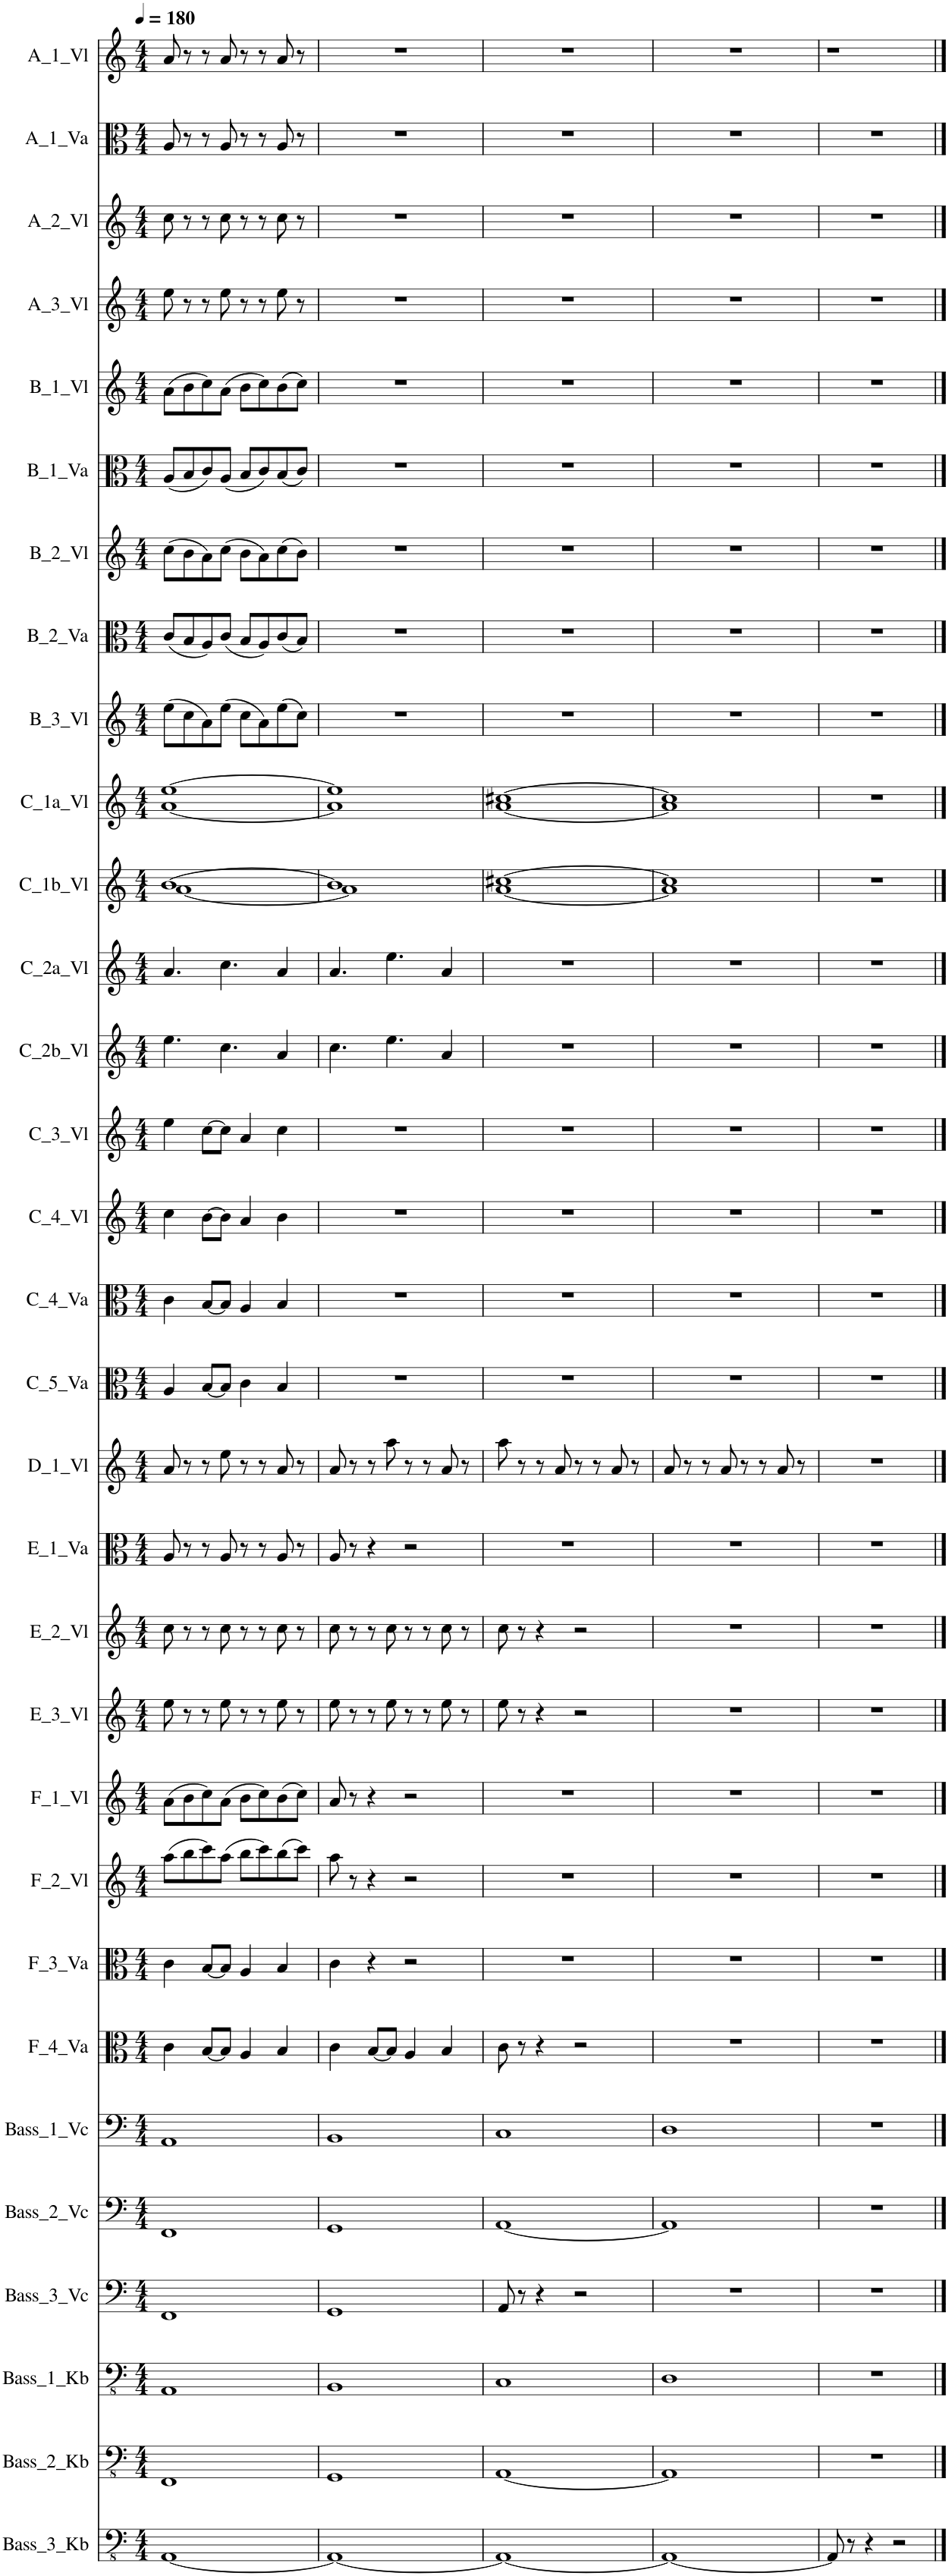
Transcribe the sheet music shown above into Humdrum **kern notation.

**kern	**kern	**kern	**kern	**kern	**kern	**kern	**kern	**kern	**kern	**kern	**kern	**kern	**kern	**kern	**kern	**kern	**kern	**kern	**kern	**kern	**kern	**kern	**kern	**kern	**kern	**kern	**kern	**kern	**kern	**kern
*part31	*part30	*part29	*part28	*part27	*part26	*part25	*part24	*part23	*part22	*part21	*part20	*part19	*part18	*part17	*part16	*part15	*part14	*part13	*part12	*part11	*part10	*part9	*part8	*part7	*part6	*part5	*part4	*part3	*part2	*part1
*staff31	*staff30	*staff29	*staff28	*staff27	*staff26	*staff25	*staff24	*staff23	*staff22	*staff21	*staff20	*staff19	*staff18	*staff17	*staff16	*staff15	*staff14	*staff13	*staff12	*staff11	*staff10	*staff9	*staff8	*staff7	*staff6	*staff5	*staff4	*staff3	*staff2	*staff1
*I"Bass_3_Kb	*I"Bass_2_Kb	*I"Bass_1_Kb	*I"Bass_3_Vc	*I"Bass_2_Vc	*I"Bass_1_Vc	*I"F_4_Va	*I"F_3_Va	*I"F_2_Vl	*I"F_1_Vl	*I"E_3_Vl	*I"E_2_Vl	*I"E_1_Va	*I"D_1_Vl	*I"C_5_Va	*I"C_4_Va	*I"C_4_Vl	*I"C_3_Vl	*I"C_2b_Vl	*I"C_2a_Vl	*I"C_1b_Vl	*I"C_1a_Vl	*I"B_3_Vl	*I"B_2_Va	*I"B_2_Vl	*I"B_1_Va	*I"B_1_Vl	*I"A_3_Vl	*I"A_2_Vl	*I"A_1_Va	*I"A_1_Vl
*I'Bass_3_Kb	*I'Bass_2_Kb	*I'Bass_1_Kb	*I'Bass_3_Vc	*I'Bass_2_Vc	*I'Bass_1_Vc	*I'F_4_Va	*I'F_3_Va	*I'F_2_Vl	*I'F_1_Vl	*I'E_3_Vl	*I'E_2_Vl	*I'E_1_Va	*I'D_1_Vl	*I'C_5_Va	*I'C_4_Va	*I'C_4_Vl	*I'C_3_Vl	*I'C_2b_Vl	*I'C_2a_Vl	*I'C_1b_Vl	*I'C_1a_Vl	*I'B_3_Vl	*I'B_2_Va	*I'B_2_Vl	*I'B_1_Va	*I'B_1_Vl	*I'A_3_Vl	*I'A_2_Vl	*I'A_1_Va	*I'A_1_Vl
*clefFv4	*clefFv4	*clefFv4	*clefF4	*clefF4	*clefF4	*clefC3	*clefC3	*clefG2	*clefG2	*clefG2	*clefG2	*clefC3	*clefG2	*clefC3	*clefC3	*clefG2	*clefG2	*clefG2	*clefG2	*clefG2	*clefG2	*clefG2	*clefC3	*clefG2	*clefC3	*clefG2	*clefG2	*clefG2	*clefC3	*clefG2
*ITrd7c12	*ITrd7c12	*ITrd7c12	*	*	*	*	*	*	*	*	*	*	*	*	*	*	*	*	*	*	*	*	*	*	*	*	*	*	*	*
*k[]	*k[]	*k[]	*k[]	*k[]	*k[]	*k[]	*k[]	*k[]	*k[]	*k[]	*k[]	*k[]	*k[]	*k[]	*k[]	*k[]	*k[]	*k[]	*k[]	*k[]	*k[]	*k[]	*k[]	*k[]	*k[]	*k[]	*k[]	*k[]	*k[]	*k[]
*M4/4	*M4/4	*M4/4	*M4/4	*M4/4	*M4/4	*M4/4	*M4/4	*M4/4	*M4/4	*M4/4	*M4/4	*M4/4	*M4/4	*M4/4	*M4/4	*M4/4	*M4/4	*M4/4	*M4/4	*M4/4	*M4/4	*M4/4	*M4/4	*M4/4	*M4/4	*M4/4	*M4/4	*M4/4	*M4/4	*M4/4
*MM180	*MM180	*MM180	*MM180	*MM180	*MM180	*MM180	*MM180	*MM180	*MM180	*MM180	*MM180	*MM180	*MM180	*MM180	*MM180	*MM180	*MM180	*MM180	*MM180	*MM180	*MM180	*MM180	*MM180	*MM180	*MM180	*MM180	*MM180	*MM180	*MM180	*MM180
=1	=1	=1	=1	=1	=1	=1	=1	=1	=1	=1	=1	=1	=1	=1	=1	=1	=1	=1	=1	=1	=1	=1	=1	=1	=1	=1	=1	=1	=1	=1
*	*	*	*	*	*	*	*	*	*	*	*	*	*	*	*	*	*	*	*	*^	*^	*	*	*	*	*	*	*	*	*
[1AAA	1FFF	1AAA	1FF	1FF	1AA	4c\	4c\	(8aa\L	(8a\L	8ee\	8cc\	8A/	8a/	4A/	4c\	4cc\	4ee\	4.ee\	4.a/	[1b	[1a	[1ee	[1a	(8ee\L	(8c/L	(8cc\L	(8A/L	(8a\L	8ee\	8cc\	8A/	8a/
.	.	.	.	.	.	.	.	8bb\	8b\	8r	8r	8r	8r	.	.	.	.	.	.	.	.	.	.	8cc\	8B/	8b\	8B/	8b\	8r	8r	8r	8r
.	.	.	.	.	.	[8B/L	[8B/L	8ccc\)	8cc\)	8r	8r	8r	8r	[8B/L	[8B/L	[8b\L	[8cc\L	.	.	.	.	.	.	8a\)	8A/)	8a\)	8c/)	8cc\)	8r	8r	8r	8r
.	.	.	.	.	.	8B/J]	8B/J]	(8aa\J	(8a\J	8ee\	8cc\	8A/	8ee\	8B/J]	8B/J]	8b\J]	8cc\J]	4.cc\	4.cc\	.	.	.	.	(8ee\J	(8c/J	(8cc\J	(8A/J	(8a\J	8ee\	8cc\	8A/	8a/
.	.	.	.	.	.	4A/	4A/	8bb\L	8b\L	8r	8r	8r	8r	4c\	4A/	4a/	4a/	.	.	.	.	.	.	8cc\L	8B/L	8b\L	8B/L	8b\L	8r	8r	8r	8r
.	.	.	.	.	.	.	.	8ccc\)	8cc\)	8r	8r	8r	8r	.	.	.	.	.	.	.	.	.	.	8a\)	8A/)	8a\)	8c/)	8cc\)	8r	8r	8r	8r
.	.	.	.	.	.	4B/	4B/	(8bb\	(8b\	8ee\	8cc\	8A/	8a/	4B/	4B/	4b\	4cc\	4a/	4a/	.	.	.	.	(8ee\	(8c/	(8cc\	(8B/	(8b\	8ee\	8cc\	8A/	8a/
.	.	.	.	.	.	.	.	8ccc\J)	8cc\J)	8r	8r	8r	8r	.	.	.	.	.	.	.	.	.	.	8cc\J)	8B/J)	8b\J)	8c/J)	8cc\J)	8r	8r	8r	8r
=2	=2	=2	=2	=2	=2	=2	=2	=2	=2	=2	=2	=2	=2	=2	=2	=2	=2	=2	=2	=2	=2	=2	=2	=2	=2	=2	=2	=2	=2	=2	=2	=2
1AAA_	1GGG	1BBB	1GG	1GG	1BB	4c\	4c\	8aa\	8a/	8ee\	8cc\	8A/	8a/	1r	1r	1r	1r	4.cc\	4.a/	1b]	1a]	1ee]	1a]	1r	1r	1r	1r	1r	1r	1r	1r	1r
.	.	.	.	.	.	.	.	8r	8r	8r	8r	8r	8r	.	.	.	.	.	.	.	.	.	.	.	.	.	.	.	.	.	.	.
.	.	.	.	.	.	[8B/L	4r	4r	4r	8r	8r	4r	8r	.	.	.	.	.	.	.	.	.	.	.	.	.	.	.	.	.	.	.
.	.	.	.	.	.	8B/J]	.	.	.	8ee\	8cc\	.	8aa\	.	.	.	.	4.ee\	4.ee\	.	.	.	.	.	.	.	.	.	.	.	.	.
.	.	.	.	.	.	4A/	2r	2r	2r	8r	8r	2r	8r	.	.	.	.	.	.	.	.	.	.	.	.	.	.	.	.	.	.	.
.	.	.	.	.	.	.	.	.	.	8r	8r	.	8r	.	.	.	.	.	.	.	.	.	.	.	.	.	.	.	.	.	.	.
.	.	.	.	.	.	4B/	.	.	.	8ee\	8cc\	.	8a/	.	.	.	.	4a/	4a/	.	.	.	.	.	.	.	.	.	.	.	.	.
.	.	.	.	.	.	.	.	.	.	8r	8r	.	8r	.	.	.	.	.	.	.	.	.	.	.	.	.	.	.	.	.	.	.
=3	=3	=3	=3	=3	=3	=3	=3	=3	=3	=3	=3	=3	=3	=3	=3	=3	=3	=3	=3	=3	=3	=3	=3	=3	=3	=3	=3	=3	=3	=3	=3	=3
1AAA_	[1AAA	1CC	8AA/	[1AA	1C	8c\	1r	1r	1r	8ee\	8cc\	1r	8aa\	1r	1r	1r	1r	1r	1r	[1cc#X	[1a	[1cc#X	[1a	1r	1r	1r	1r	1r	1r	1r	1r	1r
.	.	.	8r	.	.	8r	.	.	.	8r	8r	.	8r	.	.	.	.	.	.	.	.	.	.	.	.	.	.	.	.	.	.	.
.	.	.	4r	.	.	4r	.	.	.	4r	4r	.	8r	.	.	.	.	.	.	.	.	.	.	.	.	.	.	.	.	.	.	.
.	.	.	.	.	.	.	.	.	.	.	.	.	8a/	.	.	.	.	.	.	.	.	.	.	.	.	.	.	.	.	.	.	.
.	.	.	2r	.	.	2r	.	.	.	2r	2r	.	8r	.	.	.	.	.	.	.	.	.	.	.	.	.	.	.	.	.	.	.
.	.	.	.	.	.	.	.	.	.	.	.	.	8r	.	.	.	.	.	.	.	.	.	.	.	.	.	.	.	.	.	.	.
.	.	.	.	.	.	.	.	.	.	.	.	.	8a/	.	.	.	.	.	.	.	.	.	.	.	.	.	.	.	.	.	.	.
.	.	.	.	.	.	.	.	.	.	.	.	.	8r	.	.	.	.	.	.	.	.	.	.	.	.	.	.	.	.	.	.	.
=4	=4	=4	=4	=4	=4	=4	=4	=4	=4	=4	=4	=4	=4	=4	=4	=4	=4	=4	=4	=4	=4	=4	=4	=4	=4	=4	=4	=4	=4	=4	=4	=4
1AAA_	1AAA]	1DD	1r	1AA]	1D	1r	1r	1r	1r	1r	1r	1r	8a/	1r	1r	1r	1r	1r	1r	1cc#]	1a]	1cc#]	1a]	1r	1r	1r	1r	1r	1r	1r	1r	1r
.	.	.	.	.	.	.	.	.	.	.	.	.	8r	.	.	.	.	.	.	.	.	.	.	.	.	.	.	.	.	.	.	.
.	.	.	.	.	.	.	.	.	.	.	.	.	8r	.	.	.	.	.	.	.	.	.	.	.	.	.	.	.	.	.	.	.
.	.	.	.	.	.	.	.	.	.	.	.	.	8a/	.	.	.	.	.	.	.	.	.	.	.	.	.	.	.	.	.	.	.
.	.	.	.	.	.	.	.	.	.	.	.	.	8r	.	.	.	.	.	.	.	.	.	.	.	.	.	.	.	.	.	.	.
.	.	.	.	.	.	.	.	.	.	.	.	.	8r	.	.	.	.	.	.	.	.	.	.	.	.	.	.	.	.	.	.	.
.	.	.	.	.	.	.	.	.	.	.	.	.	8a/	.	.	.	.	.	.	.	.	.	.	.	.	.	.	.	.	.	.	.
.	.	.	.	.	.	.	.	.	.	.	.	.	8r	.	.	.	.	.	.	.	.	.	.	.	.	.	.	.	.	.	.	.
*	*	*	*	*	*	*	*	*	*	*	*	*	*	*	*	*	*	*	*	*v	*v	*	*	*	*	*	*	*	*	*	*	*
*	*	*	*	*	*	*	*	*	*	*	*	*	*	*	*	*	*	*	*	*	*v	*v	*	*	*	*	*	*	*	*	*
=5	=5	=5	=5	=5	=5	=5	=5	=5	=5	=5	=5	=5	=5	=5	=5	=5	=5	=5	=5	=5	=5	=5	=5	=5	=5	=5	=5	=5	=5	=5
8AAA/]	1r	1r	1r	1r	1r	1r	1r	1r	1r	1r	1r	1r	1r	1r	1r	1r	1r	1r	1r	1r	1r	1r	1r	1r	1r	1r	1r	1r	1r	1r
8r	.	.	.	.	.	.	.	.	.	.	.	.	.	.	.	.	.	.	.	.	.	.	.	.	.	.	.	.	.	.
4r	.	.	.	.	.	.	.	.	.	.	.	.	.	.	.	.	.	.	.	.	.	.	.	.	.	.	.	.	.	.
2r	.	.	.	.	.	.	.	.	.	.	.	.	.	.	.	.	.	.	.	.	.	.	.	.	.	.	.	.	.	.
==	==	==	==	==	==	==	==	==	==	==	==	==	==	==	==	==	==	==	==	==	==	==	==	==	==	==	==	==	==	==
*-	*-	*-	*-	*-	*-	*-	*-	*-	*-	*-	*-	*-	*-	*-	*-	*-	*-	*-	*-	*-	*-	*-	*-	*-	*-	*-	*-	*-	*-	*-
